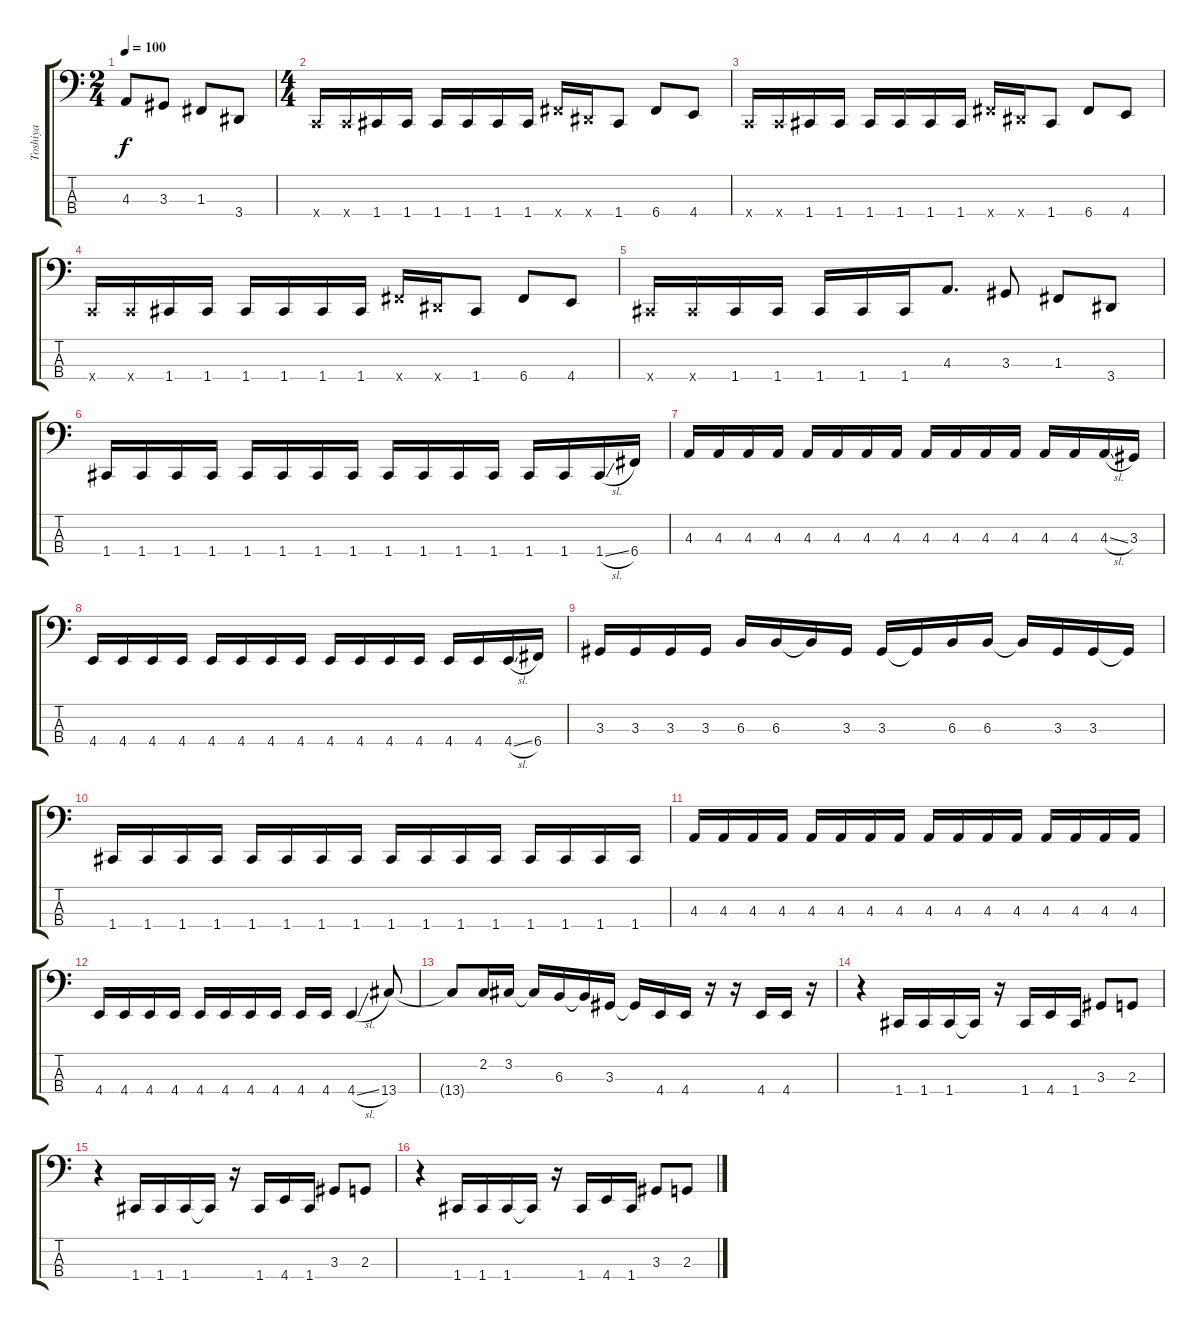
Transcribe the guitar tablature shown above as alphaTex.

\track ("Toshiya" "Toshiya") {instrument electricbasspick}
\staff {score tabs}
\tuning (Eb2 Bb1 F1 C1) {hide}
\ts (2 4)
\tempo 100
\clef f4
\ks c
4.3.8{dy f} 3.3.8 1.3.8 3.4.8 |
\ts (4 4)
0.4{x}.16 0.4{x}.16 1.4.16 1.4.16 1.4.16 1.4.16 1.4.16 1.4.16 6.4{x}.16 3.4{x}.16 1.4.8 6.4.8 4.4.8 |
0.4{x}.16 0.4{x}.16 1.4.16 1.4.16 1.4.16 1.4.16 1.4.16 1.4.16 6.4{x}.16 3.4{x}.16 1.4.8 6.4.8 4.4.8 |
0.4{x}.16 0.4{x}.16 1.4.16 1.4.16 1.4.16 1.4.16 1.4.16 1.4.16 6.4{x}.16 3.4{x}.16 1.4.8 6.4.8 4.4.8 |
1.4{x}.16 1.4{x}.16 1.4.16 1.4.16 1.4.16 1.4.16 1.4.16 4.3.8{d} 3.3.8 1.3.8 3.4.8 |
1.4.16 1.4.16 1.4.16 1.4.16 1.4.16 1.4.16 1.4.16 1.4.16 1.4.16 1.4.16 1.4.16 1.4.16 1.4.16 1.4.16 1.4{sl}.16 6.4.16 |
4.3.16 4.3.16 4.3.16 4.3.16 4.3.16 4.3.16 4.3.16 4.3.16 4.3.16 4.3.16 4.3.16 4.3.16 4.3.16 4.3.16 4.3{sl}.16 3.3.16 |
4.4.16 4.4.16 4.4.16 4.4.16 4.4.16 4.4.16 4.4.16 4.4.16 4.4.16 4.4.16 4.4.16 4.4.16 4.4.16 4.4.16 4.4{sl}.16 6.4.16 |
3.3.16 3.3.16 3.3.16 3.3.16 6.3.16 6.3.16 6.3{t}.16 3.3.16 3.3.16 3.3{t}.16 6.3.16 6.3.16 6.3{t}.16 3.3.16 3.3.16 3.3{t}.16 |
1.4.16 1.4.16 1.4.16 1.4.16 1.4.16 1.4.16 1.4.16 1.4.16 1.4.16 1.4.16 1.4.16 1.4.16 1.4.16 1.4.16 1.4.16 1.4.16 |
4.3.16 4.3.16 4.3.16 4.3.16 4.3.16 4.3.16 4.3.16 4.3.16 4.3.16 4.3.16 4.3.16 4.3.16 4.3.16 4.3.16 4.3.16 4.3.16 |
4.4.16 4.4.16 4.4.16 4.4.16 4.4.16 4.4.16 4.4.16 4.4.16 4.4.16 4.4.16 4.4{sl}.4 13.4.8 |
13.4{t}.8 2.2.16 3.2.16 3.2{t}.16 6.3.16 6.3{t}.16 3.3.16 3.3{t}.16 4.4.16 4.4.16 r.16 r.16 4.4.16 4.4.16 r.16 |
r.4 1.4.16 1.4.16 1.4.16 1.4{t}.16 r.16 1.4.16 4.4.16 1.4.16 3.3.8 2.3.8 |
r.4 1.4.16 1.4.16 1.4.16 1.4{t}.16 r.16 1.4.16 4.4.16 1.4.16 3.3.8 2.3.8 |
r.4 1.4.16 1.4.16 1.4.16 1.4{t}.16 r.16 1.4.16 4.4.16 1.4.16 3.3.8 2.3.8
